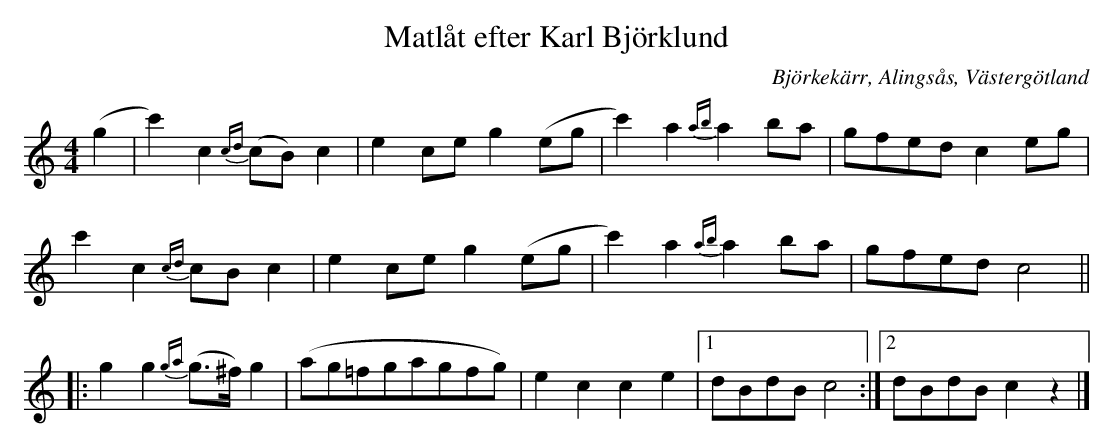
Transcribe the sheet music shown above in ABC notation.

X:1
T:Matlåt efter Karl Björklund
O:Björkekärr, Alingsås, Västergötland
M:4/4
L:1/4
K:C
(g | c') c{cd}(c/B/) c | e c/e/ g (e/g/ | c') a{ab}a b/a/ | g/f/e/d/ c e/g/ |
c' c{cd}c/B/ c | e c/e/ g (e/g/ | c') a{ab}a b/a/ | g/f/e/d/ c2 ||
|: g g{ga}(g/>^f/)g | (a/g/=f/g/a/g/f/g/) | e c c e |[1 d/B/d/B/ c2 :|[2 d/B/d/B/ c z |]
